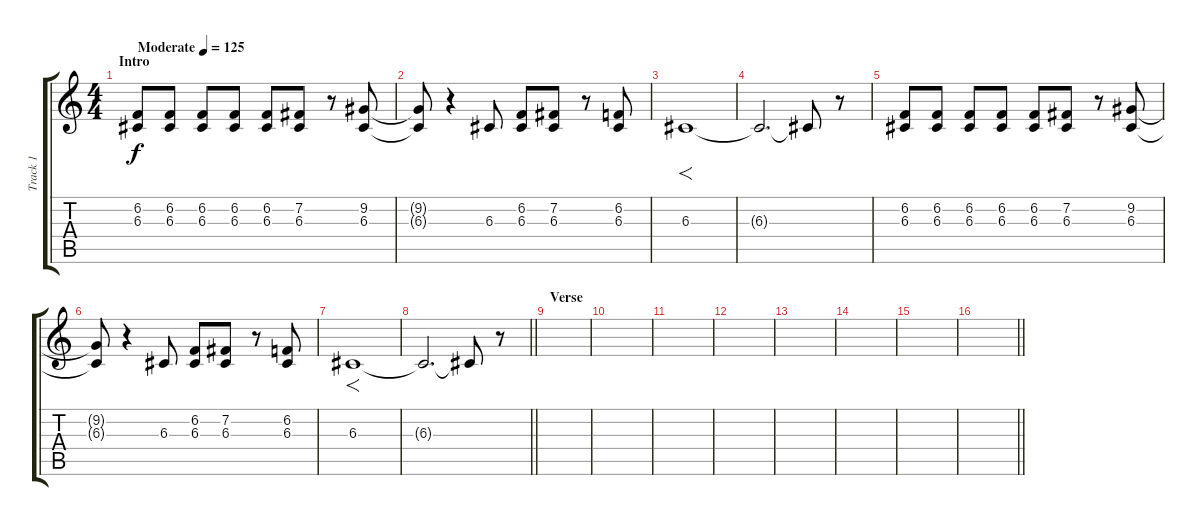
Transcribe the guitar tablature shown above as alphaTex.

\track ("Track 1" "Track 1") {instrument trumpet}
\staff {score tabs}
\tuning (E4 B3 G3 D3 A2 E2) {hide}
\ts (4 4)
\section ("" "Intro")
\tempo (125 "Moderate")
\clef g2
\ks c
(6.2 6.3).8{dy f instrument trumpet} (6.2 6.3).8 (6.2 6.3).8 (6.2 6.3).8 (6.2 6.3).8 (7.2 6.3).8 r.8 (9.2 6.3).8 |
(9.2{t} 6.3{t}).8 r.4 6.3.8 (6.2 6.3).8 (7.2 6.3).8 r.8 (6.2 6.3).8 |
6.3.1{f} |
6.3{t}.2{d} 6.3{t}.8 r.8 |
(6.2 6.3).8 (6.2 6.3).8 (6.2 6.3).8 (6.2 6.3).8 (6.2 6.3).8 (7.2 6.3).8 r.8 (9.2 6.3).8 |
(9.2{t} 6.3{t}).8 r.4 6.3.8 (6.2 6.3).8 (7.2 6.3).8 r.8 (6.2 6.3).8 |
6.3.1{f} |
\barLineRight lightlight
6.3{t}.2{d} 6.3{t}.8 r.8 |
\section ("" "Verse")
|
|
|
|
|
|
|
\barLineRight lightlight
